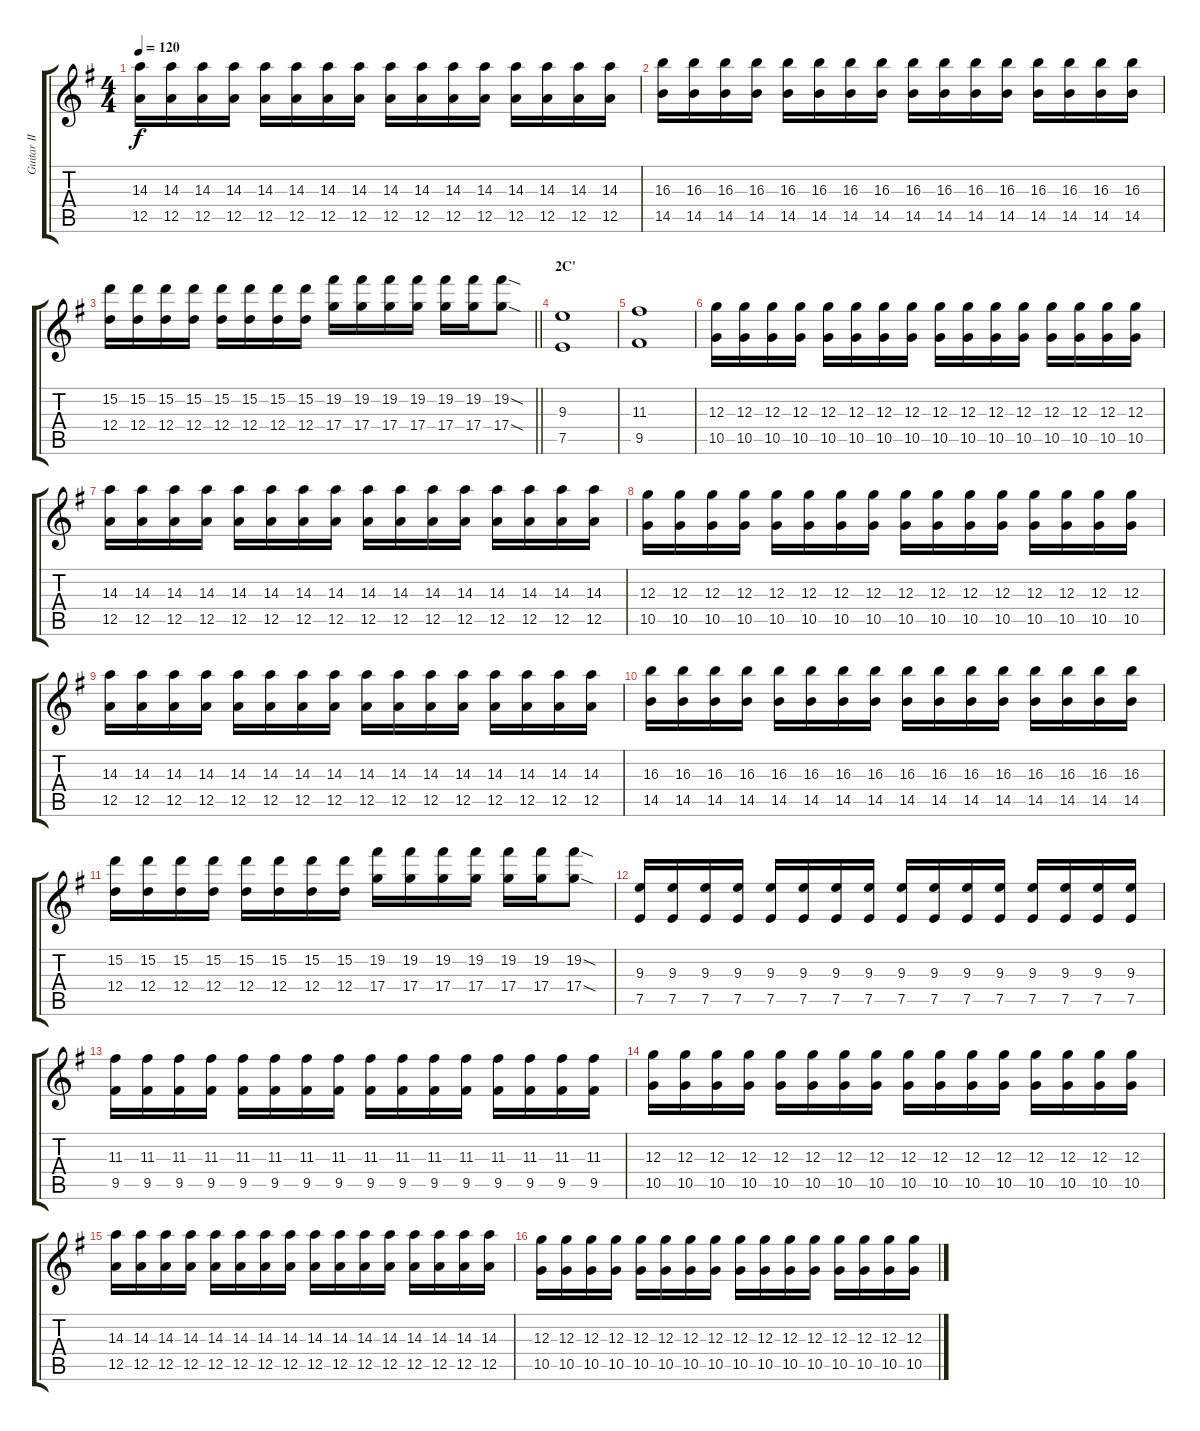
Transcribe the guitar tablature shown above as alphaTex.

\track ("Guitar II" "Guitar II") {instrument distortionguitar}
\staff {score tabs}
\tuning (E4 B3 G3 D3 A2 D2) {hide}
\ts (4 4)
\tempo 120
\clef g2
\ks eminor
(14.3 12.5).16{dy f} (14.3 12.5).16 (14.3 12.5).16 (14.3 12.5).16 (14.3 12.5).16 (14.3 12.5).16 (14.3 12.5).16 (14.3 12.5).16 (14.3 12.5).16 (14.3 12.5).16 (14.3 12.5).16 (14.3 12.5).16 (14.3 12.5).16 (14.3 12.5).16 (14.3 12.5).16 (14.3 12.5).16 |
(16.3 14.5).16 (16.3 14.5).16 (16.3 14.5).16 (16.3 14.5).16 (16.3 14.5).16 (16.3 14.5).16 (16.3 14.5).16 (16.3 14.5).16 (16.3 14.5).16 (16.3 14.5).16 (16.3 14.5).16 (16.3 14.5).16 (16.3 14.5).16 (16.3 14.5).16 (16.3 14.5).16 (16.3 14.5).16 |
\barLineRight lightlight
(15.2 12.4).16 (15.2 12.4).16 (15.2 12.4).16 (15.2 12.4).16 (15.2 12.4).16 (15.2 12.4).16 (15.2 12.4).16 (15.2 12.4).16 (19.2 17.4).16 (19.2 17.4).16 (19.2 17.4).16 (19.2 17.4).16 (19.2 17.4).16 (19.2 17.4).16 (19.2{sod} 17.4{sod}).8 |
\section ("" "2C'")
(9.3 7.5).1 |
(11.3 9.5).1 |
(12.3 10.5).16 (12.3 10.5).16 (12.3 10.5).16 (12.3 10.5).16 (12.3 10.5).16 (12.3 10.5).16 (12.3 10.5).16 (12.3 10.5).16 (12.3 10.5).16 (12.3 10.5).16 (12.3 10.5).16 (12.3 10.5).16 (12.3 10.5).16 (12.3 10.5).16 (12.3 10.5).16 (12.3 10.5).16 |
(14.3 12.5).16 (14.3 12.5).16 (14.3 12.5).16 (14.3 12.5).16 (14.3 12.5).16 (14.3 12.5).16 (14.3 12.5).16 (14.3 12.5).16 (14.3 12.5).16 (14.3 12.5).16 (14.3 12.5).16 (14.3 12.5).16 (14.3 12.5).16 (14.3 12.5).16 (14.3 12.5).16 (14.3 12.5).16 |
(12.3 10.5).16 (12.3 10.5).16 (12.3 10.5).16 (12.3 10.5).16 (12.3 10.5).16 (12.3 10.5).16 (12.3 10.5).16 (12.3 10.5).16 (12.3 10.5).16 (12.3 10.5).16 (12.3 10.5).16 (12.3 10.5).16 (12.3 10.5).16 (12.3 10.5).16 (12.3 10.5).16 (12.3 10.5).16 |
(14.3 12.5).16 (14.3 12.5).16 (14.3 12.5).16 (14.3 12.5).16 (14.3 12.5).16 (14.3 12.5).16 (14.3 12.5).16 (14.3 12.5).16 (14.3 12.5).16 (14.3 12.5).16 (14.3 12.5).16 (14.3 12.5).16 (14.3 12.5).16 (14.3 12.5).16 (14.3 12.5).16 (14.3 12.5).16 |
(16.3 14.5).16 (16.3 14.5).16 (16.3 14.5).16 (16.3 14.5).16 (16.3 14.5).16 (16.3 14.5).16 (16.3 14.5).16 (16.3 14.5).16 (16.3 14.5).16 (16.3 14.5).16 (16.3 14.5).16 (16.3 14.5).16 (16.3 14.5).16 (16.3 14.5).16 (16.3 14.5).16 (16.3 14.5).16 |
(15.2 12.4).16 (15.2 12.4).16 (15.2 12.4).16 (15.2 12.4).16 (15.2 12.4).16 (15.2 12.4).16 (15.2 12.4).16 (15.2 12.4).16 (19.2 17.4).16 (19.2 17.4).16 (19.2 17.4).16 (19.2 17.4).16 (19.2 17.4).16 (19.2 17.4).16 (19.2{sod} 17.4{sod}).8 |
(9.3 7.5).16 (9.3 7.5).16 (9.3 7.5).16 (9.3 7.5).16 (9.3 7.5).16 (9.3 7.5).16 (9.3 7.5).16 (9.3 7.5).16 (9.3 7.5).16 (9.3 7.5).16 (9.3 7.5).16 (9.3 7.5).16 (9.3 7.5).16 (9.3 7.5).16 (9.3 7.5).16 (9.3 7.5).16 |
(11.3 9.5).16 (11.3 9.5).16 (11.3 9.5).16 (11.3 9.5).16 (11.3 9.5).16 (11.3 9.5).16 (11.3 9.5).16 (11.3 9.5).16 (11.3 9.5).16 (11.3 9.5).16 (11.3 9.5).16 (11.3 9.5).16 (11.3 9.5).16 (11.3 9.5).16 (11.3 9.5).16 (11.3 9.5).16 |
(12.3 10.5).16 (12.3 10.5).16 (12.3 10.5).16 (12.3 10.5).16 (12.3 10.5).16 (12.3 10.5).16 (12.3 10.5).16 (12.3 10.5).16 (12.3 10.5).16 (12.3 10.5).16 (12.3 10.5).16 (12.3 10.5).16 (12.3 10.5).16 (12.3 10.5).16 (12.3 10.5).16 (12.3 10.5).16 |
(14.3 12.5).16 (14.3 12.5).16 (14.3 12.5).16 (14.3 12.5).16 (14.3 12.5).16 (14.3 12.5).16 (14.3 12.5).16 (14.3 12.5).16 (14.3 12.5).16 (14.3 12.5).16 (14.3 12.5).16 (14.3 12.5).16 (14.3 12.5).16 (14.3 12.5).16 (14.3 12.5).16 (14.3 12.5).16 |
(12.3 10.5).16 (12.3 10.5).16 (12.3 10.5).16 (12.3 10.5).16 (12.3 10.5).16 (12.3 10.5).16 (12.3 10.5).16 (12.3 10.5).16 (12.3 10.5).16 (12.3 10.5).16 (12.3 10.5).16 (12.3 10.5).16 (12.3 10.5).16 (12.3 10.5).16 (12.3 10.5).16 (12.3 10.5).16
